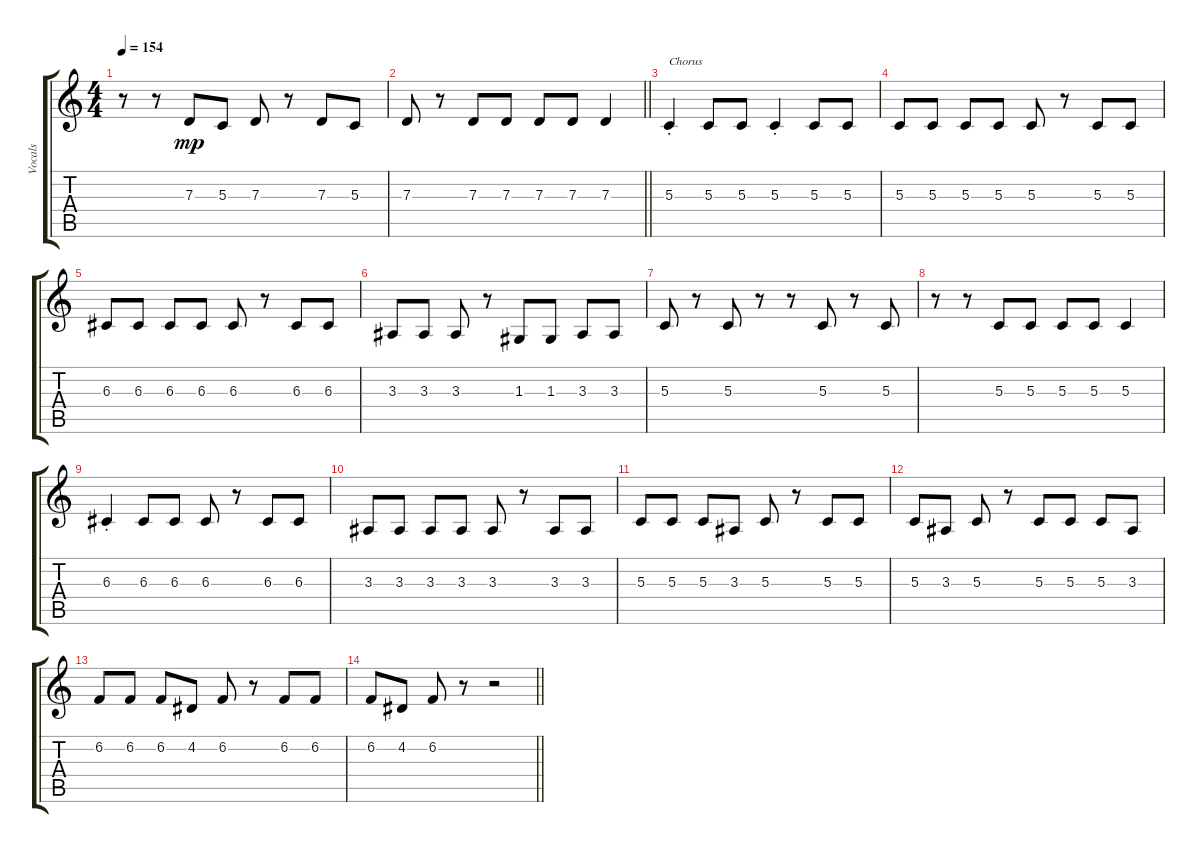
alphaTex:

\track ("Vocals" "Vocals") {instrument baritonesax}
\staff {score tabs}
\tuning (E4 B3 G3 D3 A2 E2) {hide}
\ts (4 4)
\tempo 154
\clef g2
\ks c
r.8{dy mp} r.8 7.3.8 5.3.8 7.3.8 r.8 7.3.8 5.3.8 |
\barLineRight lightlight
7.3.8 r.8 7.3.8 7.3.8 7.3.8 7.3.8 7.3.4 |
5.3{st}.4{txt "Chorus"} 5.3.8 5.3.8 5.3{st}.4 5.3.8 5.3.8 |
5.3.8 5.3.8 5.3.8 5.3.8 5.3.8 r.8 5.3.8 5.3.8 |
6.3.8 6.3.8 6.3.8 6.3.8 6.3.8 r.8 6.3.8 6.3.8 |
3.3.8 3.3.8 3.3.8 r.8 1.3.8 1.3.8 3.3.8 3.3.8 |
5.3.8 r.8 5.3.8 r.8 r.8 5.3.8 r.8 5.3.8 |
r.8 r.8 5.3.8 5.3.8 5.3.8 5.3.8 5.3.4 |
6.3{st}.4 6.3.8 6.3.8 6.3.8 r.8 6.3.8 6.3.8 |
3.3.8 3.3.8 3.3.8 3.3.8 3.3.8 r.8 3.3.8 3.3.8 |
5.3.8 5.3.8 5.3.8 3.3.8 5.3.8 r.8 5.3.8 5.3.8 |
5.3.8 3.3.8 5.3.8 r.8 5.3.8 5.3.8 5.3.8 3.3.8 |
6.2.8 6.2.8 6.2.8 4.2.8 6.2.8 r.8 6.2.8 6.2.8 |
\barLineRight lightlight
6.2.8 4.2.8 6.2.8 r.8 r.2
